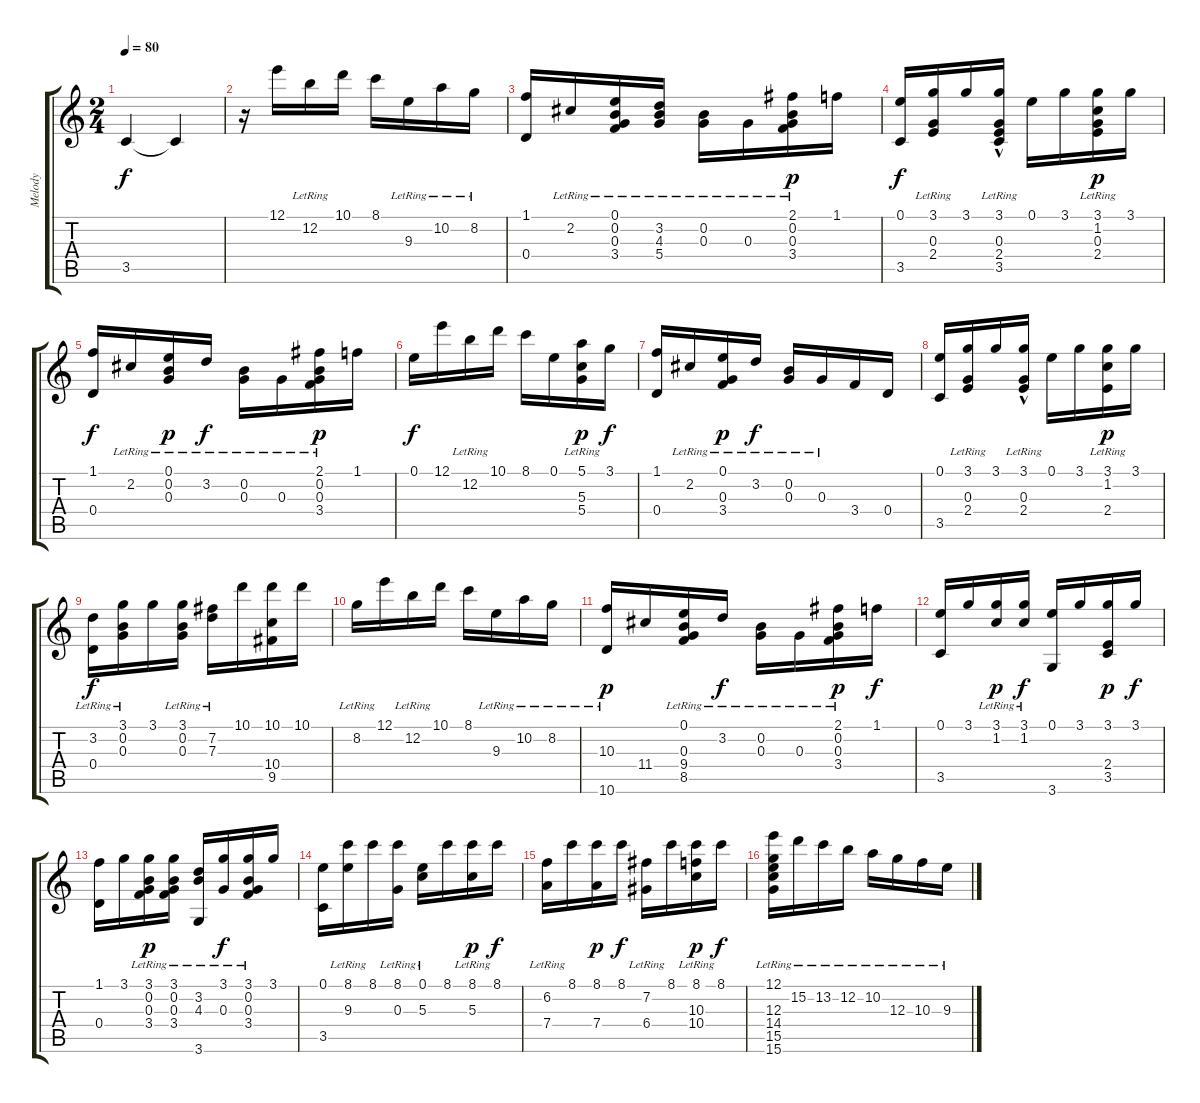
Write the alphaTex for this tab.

\track ("Melody" "Melody") {instrument acousticguitarnylon}
\staff {score tabs}
\tuning (E4 B3 G3 D3 A2 E2) {hide}
\ts (2 4)
\tempo 80
\clef g2
\ks c
3.5.4{dy f} 3.5{t}.4 |
r.16 12.1.16 12.2{lr}.16 10.1.16 8.1.16 9.3{lr}.16 10.2{lr}.16 8.2{lr}.16 |
(1.1 0.4).16 2.2{lr}.16 (0.1 0.2{lr} 0.3{lr} 3.4).16 (3.2{lr} 4.3{lr} 5.4).16 (0.2{lr} 0.3{lr}).16 0.3{lr}.16 (2.1 0.2{lr} 0.3{lr} 3.4).16{dy p} 1.1.16 |
(0.1 3.5).16{dy f} (3.1 0.3{lr} 2.4).16 3.1.16 (3.1 0.3{hac lr} 2.4{hac} 3.5{hac}).16 0.1.16 3.1.16 (3.1 1.2{lr} 0.3{lr} 2.4).16{dy p} 3.1.16 |
(1.1 0.4).16{dy f} 2.2{lr}.16 (0.1 0.2{lr} 0.3{lr}).16{dy p} 3.2{lr}.16{dy f} (0.2{lr} 0.3{lr}).16 0.3{lr}.16 (2.1 0.2{lr} 0.3{lr} 3.4).16{dy p} 1.1.16 |
0.1.16{dy f} 12.1.16 12.2{lr}.16 10.1.16 8.1.16 0.1.16 (5.1 5.3{lr} 5.4).16{dy p} 3.1.16{dy f} |
(1.1 0.4).16 2.2{lr}.16 (0.1 0.3{lr} 3.4).16{dy p} 3.2{lr}.16{dy f} (0.2{lr} 0.3{lr}).16 0.3{lr}.16 3.4.16 0.4.16 |
(0.1 3.5).16 (3.1 0.3{lr} 2.4).16 3.1.16 (3.1 0.3{hac lr} 2.4{hac}).16 0.1.16 3.1.16 (3.1 1.2{lr} 2.4).16{dy p} 3.1.16 |
(3.2{lr} 0.4).16{dy f} (3.1 0.2{lr} 0.3{lr}).16 3.1.16 (3.1 0.2{lr} 0.3{lr}).16 (7.2{lr} 7.3{lr}).16 10.1.16 (10.1 10.4 9.5).16 10.1.16 |
8.2{lr}.16 12.1.16 12.2{lr}.16 10.1.16 8.1.16 9.3{lr}.16 10.2{lr}.16 8.2{lr}.16 |
(10.3{lr} 10.6).16{dy p} 11.4.16 (0.1 0.3{lr} 9.4 8.5).16 3.2{lr}.16{dy f} (0.2{lr} 0.3{lr}).16 0.3{lr}.16 (2.1 0.2{lr} 0.3{lr} 3.4).16{dy p} 1.1.16{dy f} |
(0.1 3.5).16 3.1.16 (3.1 1.2{lr}).16{dy p} (3.1 1.2{lr}).16{dy f} (0.1 3.6).16 3.1.16 (3.1 2.4 3.5).16{dy p} 3.1.16{dy f} |
(1.1 0.4).16 3.1.16 (3.1 0.2{lr} 0.3{lr} 3.4).16{dy p} (3.1 0.2{lr} 0.3{lr} 3.4).16 (3.2{lr} 4.3{lr} 3.6).16 (3.1 0.3{lr}).16{dy f} (3.1 0.2{lr} 0.3{lr} 3.4).16 3.1.16 |
(0.1 3.5).16 (8.1 9.3{lr}).16 8.1.16 (8.1 0.3{lr}).16 (0.1 5.3{lr}).16 8.1.16 (8.1 5.3{lr}).16{dy p} 8.1.16{dy f} |
(6.2{lr} 7.4).16 8.1.16 (8.1 7.4).16{dy p} 8.1.16{dy f} (7.2{lr} 6.4).16 8.1.16 (8.1 10.3{lr} 10.4).16{dy p} 8.1.16{dy f} |
(12.1 12.3{lr} 14.4 15.5 15.6).16 15.2{lr}.16 13.2{lr}.16 12.2{lr}.16 10.2{lr}.16 12.3{lr}.16 10.3{lr}.16 9.3{lr}.16
